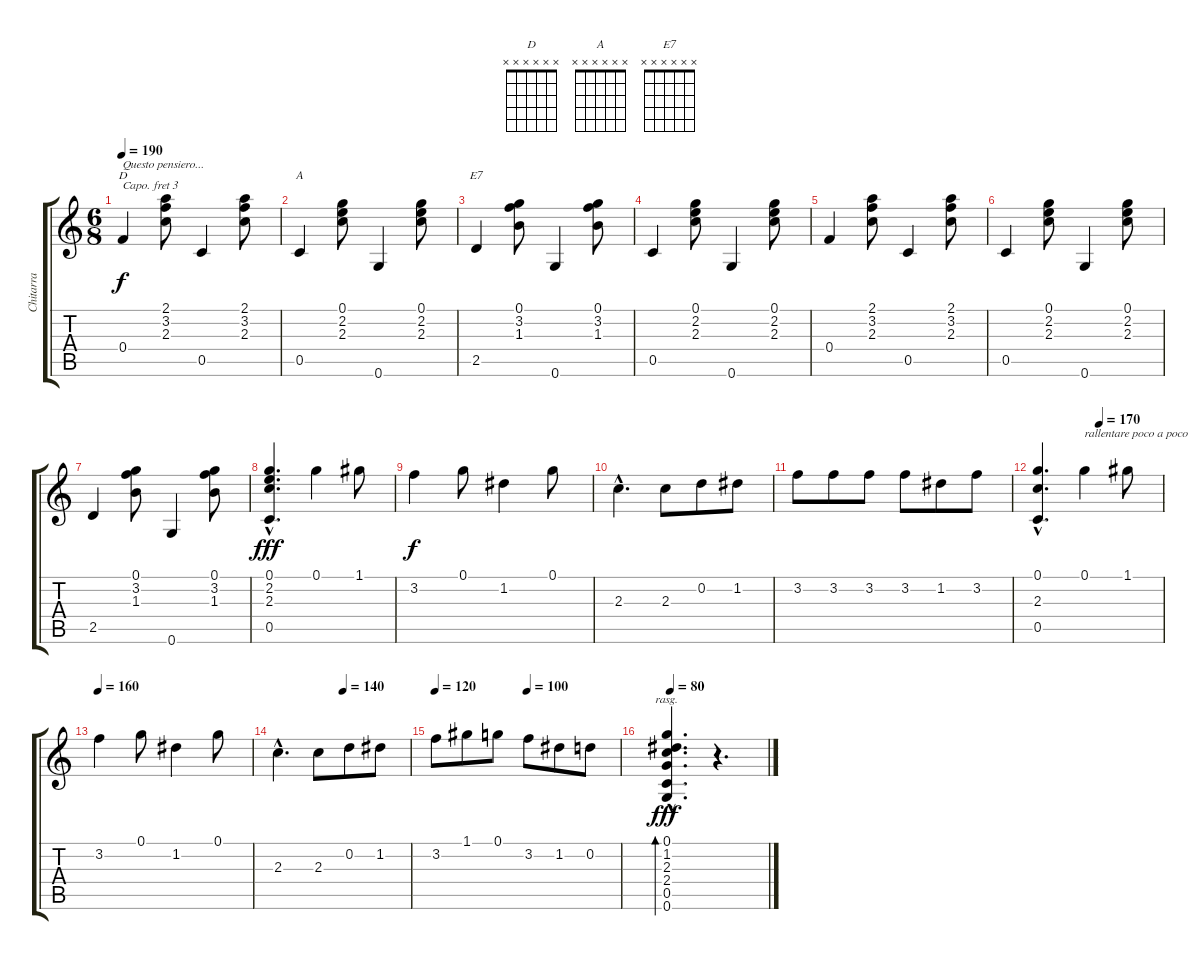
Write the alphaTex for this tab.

\track ("Chitarra" "Chitarra") {instrument acousticguitarnylon}
\staff {score tabs}
\capo 3
\tuning (E4 B3 G3 D3 A2 E2) {hide}
\chord ("D" x x x x x x)
\chord ("A" x x x x x x)
\chord ("E7" x x x x x x)
\ts (6 8)
\tempo 190
\clef g2
\ks c
0.4.4{ch "D" txt "Questo pensiero..." dy f volume 16} (2.1 3.2 2.3).8 0.5.4 (2.1 3.2 2.3).8 |
0.5.4{ch "A"} (0.1 2.2 2.3).8 0.6.4 (0.1 2.2 2.3).8 |
2.5.4{ch "E7"} (0.1 3.2 1.3).8 0.6.4 (0.1 3.2 1.3).8 |
0.5.4 (0.1 2.2 2.3).8 0.6.4 (0.1 2.2 2.3).8 |
0.4.4 (2.1 3.2 2.3).8 0.5.4 (2.1 3.2 2.3).8 |
0.5.4 (0.1 2.2 2.3).8 0.6.4 (0.1 2.2 2.3).8 |
2.5.4 (0.1 3.2 1.3).8 0.6.4 (0.1 3.2 1.3).8 |
(0.1{hac} 2.2{hac} 2.3{hac} 0.5{hac}).4{d dy fff} 0.1.4 1.1.8 |
3.2.4{dy f} 0.1.8 1.2.4 0.1.8 |
2.3{hac}.4{d} 2.3.8 0.2.8 1.2.8 |
3.2.8 3.2.8 3.2.8 3.2.8 1.2.8 3.2.8 |
\tempo (170 0.5)
(0.1{hac} 2.3{hac} 0.5{hac}).4{d} 0.1.4{txt "rallentare poco a poco"} 1.1.8 |
\tempo 160
3.2.4 0.1.8 1.2.4 0.1.8 |
\tempo (140 0.5)
2.3{hac}.4{d} 2.3.8 0.2.8 1.2.8 |
\tempo 120
\tempo (100 0.5)
3.2.8 1.1.8 0.1.8 3.2.8 1.2.8 0.2.8 |
\tempo 80
(0.1{hac} 1.2{hac} 2.3{hac} 2.4{hac} 0.5{hac} 0.6{hac}).4{d bd 120 rasg ii dy fff} r.4{d}
